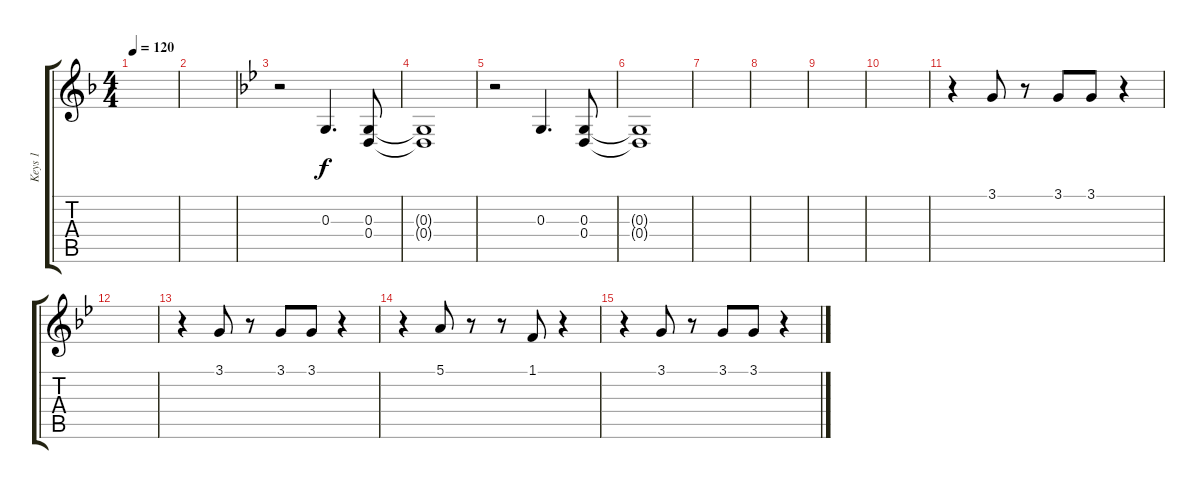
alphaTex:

\track ("Keys 1" "Keys 1") {instrument churchorgan}
\staff {score tabs}
\tuning (E4 B3 G3 D3 A2 E2) {hide}
\ts (4 4)
\tempo 120
\clef g2
\ks f
|
|
\ks bb
r.2 0.3.4{d} (0.3 0.4).8 |
(0.3{t} 0.4{t}).1 |
r.2 0.3.4{d} (0.3 0.4).8 |
(0.3{t} 0.4{t}).1 |
|
|
|
|
r.4 3.1.8 r.8 3.1.8 3.1.8 r.4 |
|
r.4 3.1.8 r.8 3.1.8 3.1.8 r.4 |
r.4 5.1.8 r.8 r.8 1.1.8 r.4 |
r.4 3.1.8 r.8 3.1.8 3.1.8 r.4
